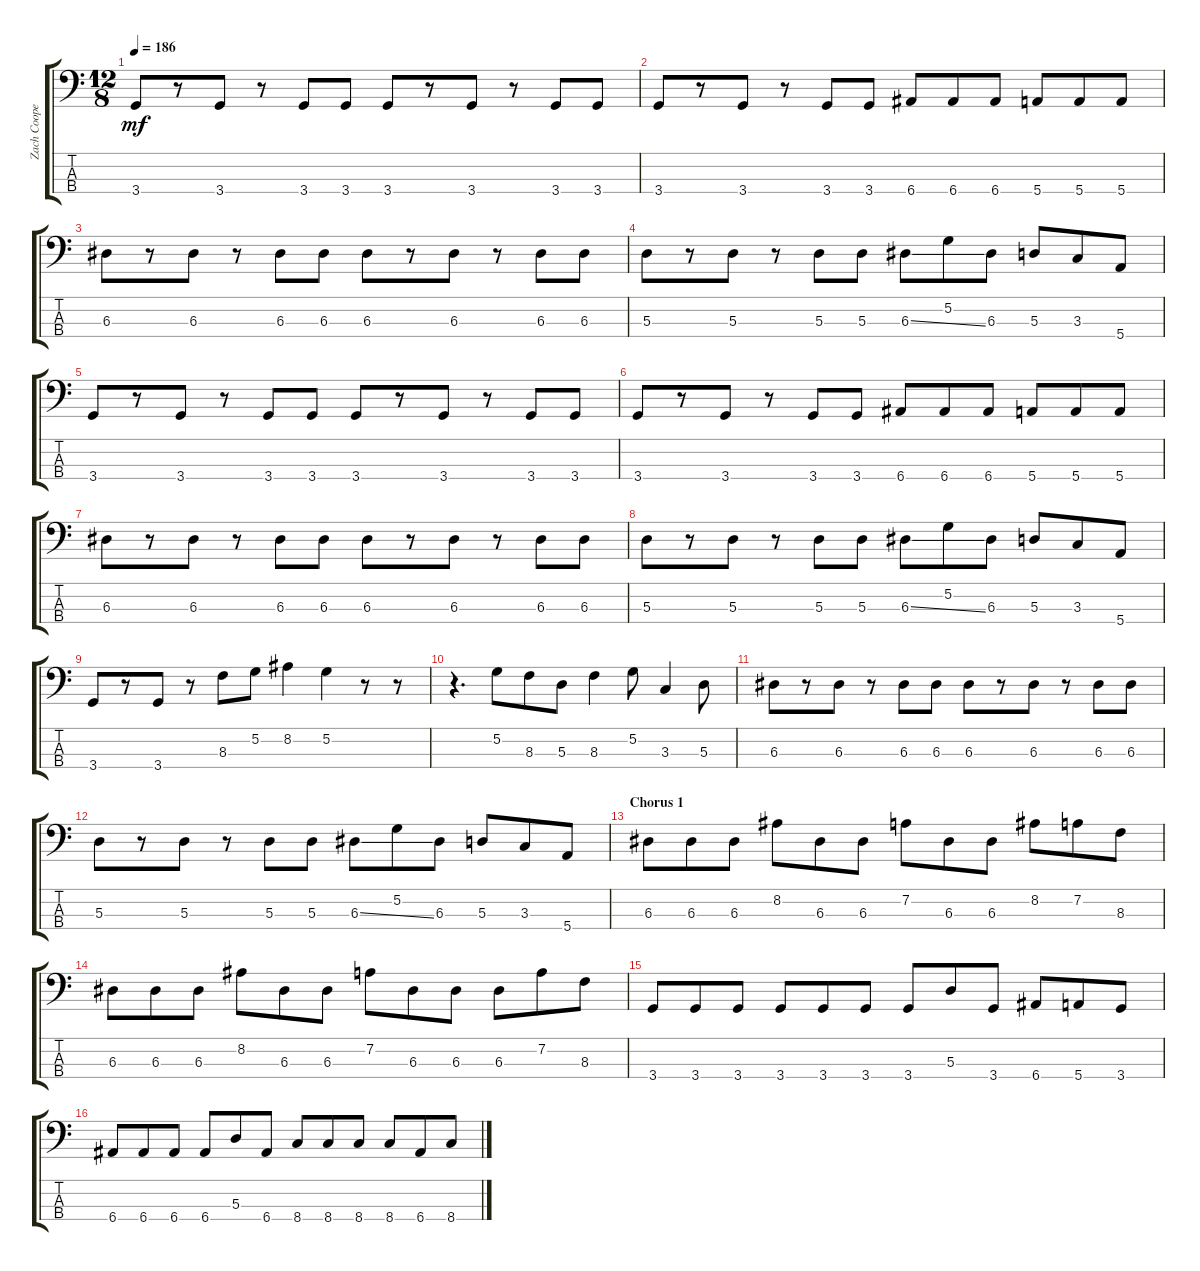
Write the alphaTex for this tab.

\track ("Zach Cooper" "Zach Coope") {instrument electricbassfinger}
\staff {score tabs}
\tuning (G2 D2 A1 E1) {hide}
\ts (12 8)
\tempo 186
\clef f4
\ks c
3.4.8{dy mf} r.8 3.4.8 r.8 3.4.8 3.4.8 3.4.8 r.8 3.4.8 r.8 3.4.8 3.4.8 |
3.4.8 r.8 3.4.8 r.8 3.4.8 3.4.8 6.4.8 6.4.8 6.4.8 5.4.8 5.4.8 5.4.8 |
6.3.8 r.8 6.3.8 r.8 6.3.8 6.3.8 6.3.8 r.8 6.3.8 r.8 6.3.8 6.3.8 |
5.3.8 r.8 5.3.8 r.8 5.3.8 5.3.8 6.3{ss}.8 5.2.8 6.3.8 5.3.8 3.3.8 5.4.8 |
3.4.8 r.8 3.4.8 r.8 3.4.8 3.4.8 3.4.8 r.8 3.4.8 r.8 3.4.8 3.4.8 |
3.4.8 r.8 3.4.8 r.8 3.4.8 3.4.8 6.4.8 6.4.8 6.4.8 5.4.8 5.4.8 5.4.8 |
6.3.8 r.8 6.3.8 r.8 6.3.8 6.3.8 6.3.8 r.8 6.3.8 r.8 6.3.8 6.3.8 |
5.3.8 r.8 5.3.8 r.8 5.3.8 5.3.8 6.3{ss}.8 5.2.8 6.3.8 5.3.8 3.3.8 5.4.8 |
3.4.8 r.8 3.4.8 r.8 8.3.8 5.2.8 8.2.4 5.2.4 r.8 r.8 |
r.4{d} 5.2.8 8.3.8 5.3.8 8.3.4 5.2.8 3.3.4 5.3.8 |
6.3.8 r.8 6.3.8 r.8 6.3.8 6.3.8 6.3.8 r.8 6.3.8 r.8 6.3.8 6.3.8 |
5.3.8 r.8 5.3.8 r.8 5.3.8 5.3.8 6.3{ss}.8 5.2.8 6.3.8 5.3.8 3.3.8 5.4.8 |
\section ("" "Chorus 1")
6.3.8 6.3.8 6.3.8 8.2.8 6.3.8 6.3.8 7.2.8 6.3.8 6.3.8 8.2.8 7.2.8 8.3.8 |
6.3.8 6.3.8 6.3.8 8.2.8 6.3.8 6.3.8 7.2.8 6.3.8 6.3.8 6.3.8 7.2.8 8.3.8 |
3.4.8 3.4.8 3.4.8 3.4.8 3.4.8 3.4.8 3.4.8 5.3.8 3.4.8 6.4.8 5.4.8 3.4.8 |
6.4.8 6.4.8 6.4.8 6.4.8 5.3.8 6.4.8 8.4.8 8.4.8 8.4.8 8.4.8 6.4.8 8.4.8
